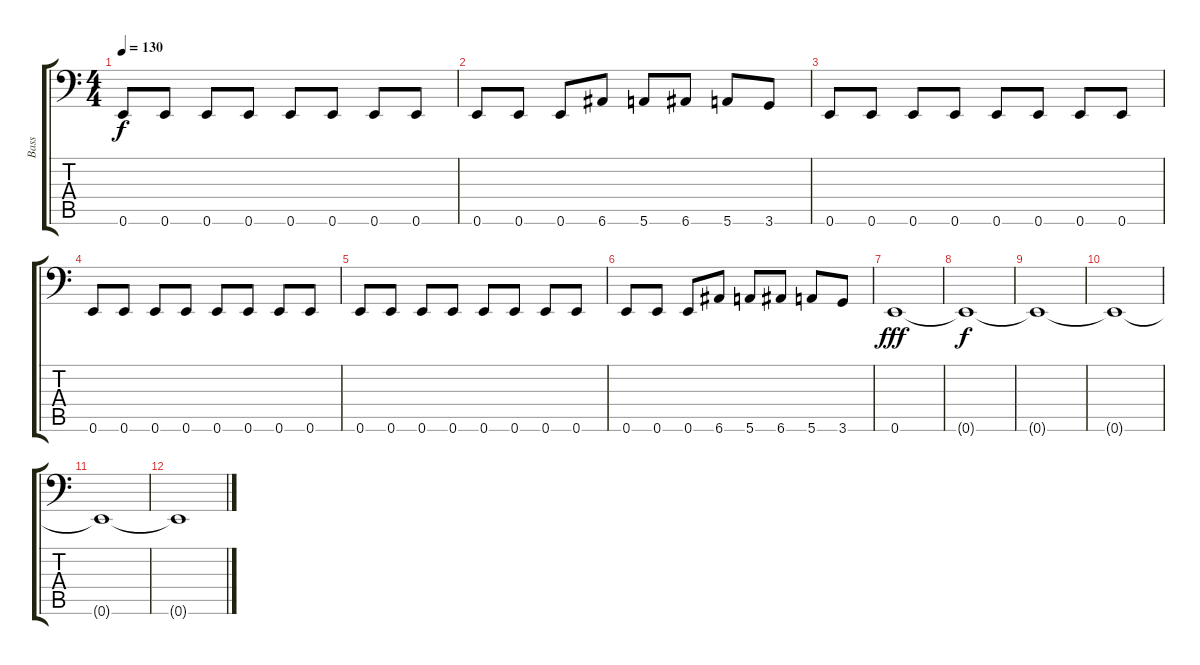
\track ("Bass" "Bass") {instrument electricbasspick}
\staff {score tabs}
\tuning (E3 B2 G2 D2 A1 E1) {hide}
\ts (4 4)
\tempo 130
\clef f4
\ks c
0.6.8{dy f} 0.6.8 0.6.8 0.6.8 0.6.8 0.6.8 0.6.8 0.6.8 |
0.6.8 0.6.8 0.6.8 6.6.8 5.6.8 6.6.8 5.6.8 3.6.8 |
0.6.8 0.6.8 0.6.8 0.6.8 0.6.8 0.6.8 0.6.8 0.6.8 |
0.6.8 0.6.8 0.6.8 0.6.8 0.6.8 0.6.8 0.6.8 0.6.8 |
0.6.8 0.6.8 0.6.8 0.6.8 0.6.8 0.6.8 0.6.8 0.6.8 |
0.6.8 0.6.8 0.6.8 6.6.8 5.6.8 6.6.8 5.6.8 3.6.8 |
0.6.1{dy fff} |
0.6{t}.1{dy f} |
0.6{t}.1 |
0.6{t}.1 |
0.6{t}.1 |
0.6{t}.1
